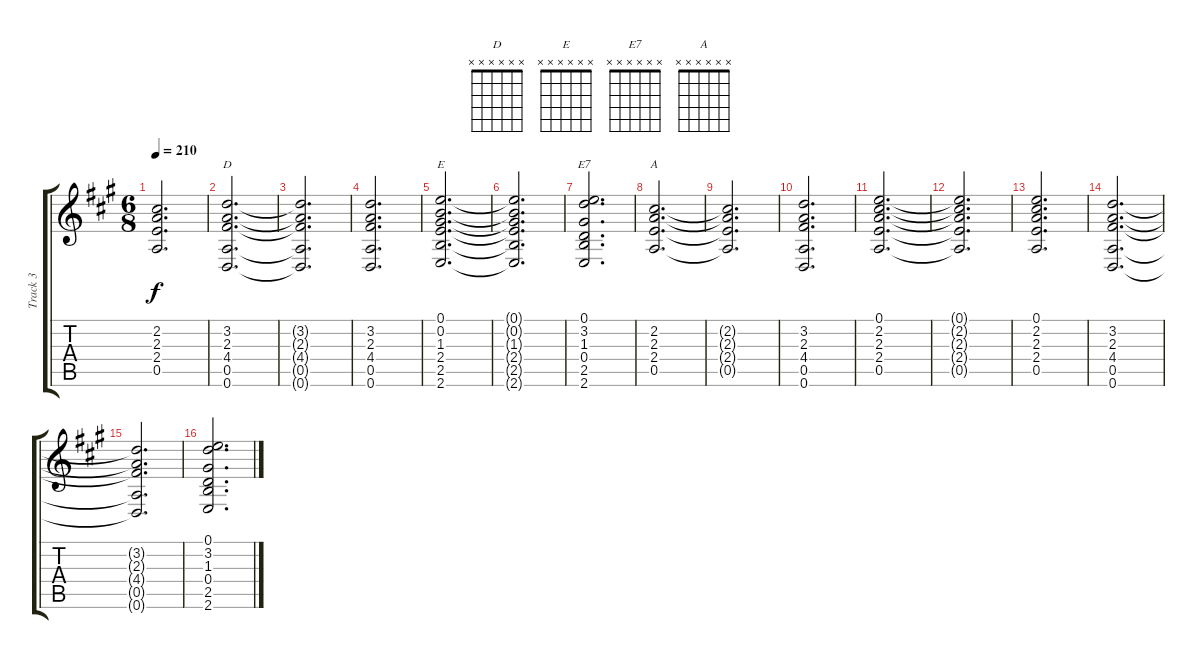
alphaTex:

\track ("Track 3" "Track 3") {instrument electricguitarclean}
\staff {score tabs}
\tuning (E4 B3 G3 D3 A2 D2) {hide}
\chord ("D" x x x x x x)
\chord ("E" x x x x x x)
\chord ("E7" x x x x x x)
\chord ("A" x x x x x x)
\ts (6 8)
\tempo 210
\clef g2
\ks a
(2.2 2.3 2.4 0.5).2{d dy f} |
(3.2 2.3 4.4 0.5 0.6).2{d ch "D"} |
(3.2{t} 2.3{t} 4.4{t} 0.5{t} 0.6{t}).2{d} |
(3.2 2.3 4.4 0.5 0.6).2{d} |
(0.1 0.2 1.3 2.4 2.5 2.6).2{d ch "E"} |
(0.1{t} 0.2{t} 1.3{t} 2.4{t} 2.5{t} 2.6{t}).2{d} |
(0.1 3.2 1.3 0.4 2.5 2.6).2{d ch "E7"} |
(2.2 2.3 2.4 0.5).2{d ch "A"} |
(2.2{t} 2.3{t} 2.4{t} 0.5{t}).2{d} |
(3.2 2.3 4.4 0.5 0.6).2{d} |
(0.1 2.2 2.3 2.4 0.5).2{d} |
(0.1{t} 2.2{t} 2.3{t} 2.4{t} 0.5{t}).2{d} |
(0.1 2.2 2.3 2.4 0.5).2{d} |
(3.2 2.3 4.4 0.5 0.6).2{d} |
(3.2{t} 2.3{t} 4.4{t} 0.5{t} 0.6{t}).2{d} |
(0.1 3.2 1.3 0.4 2.5 2.6).2{d}
